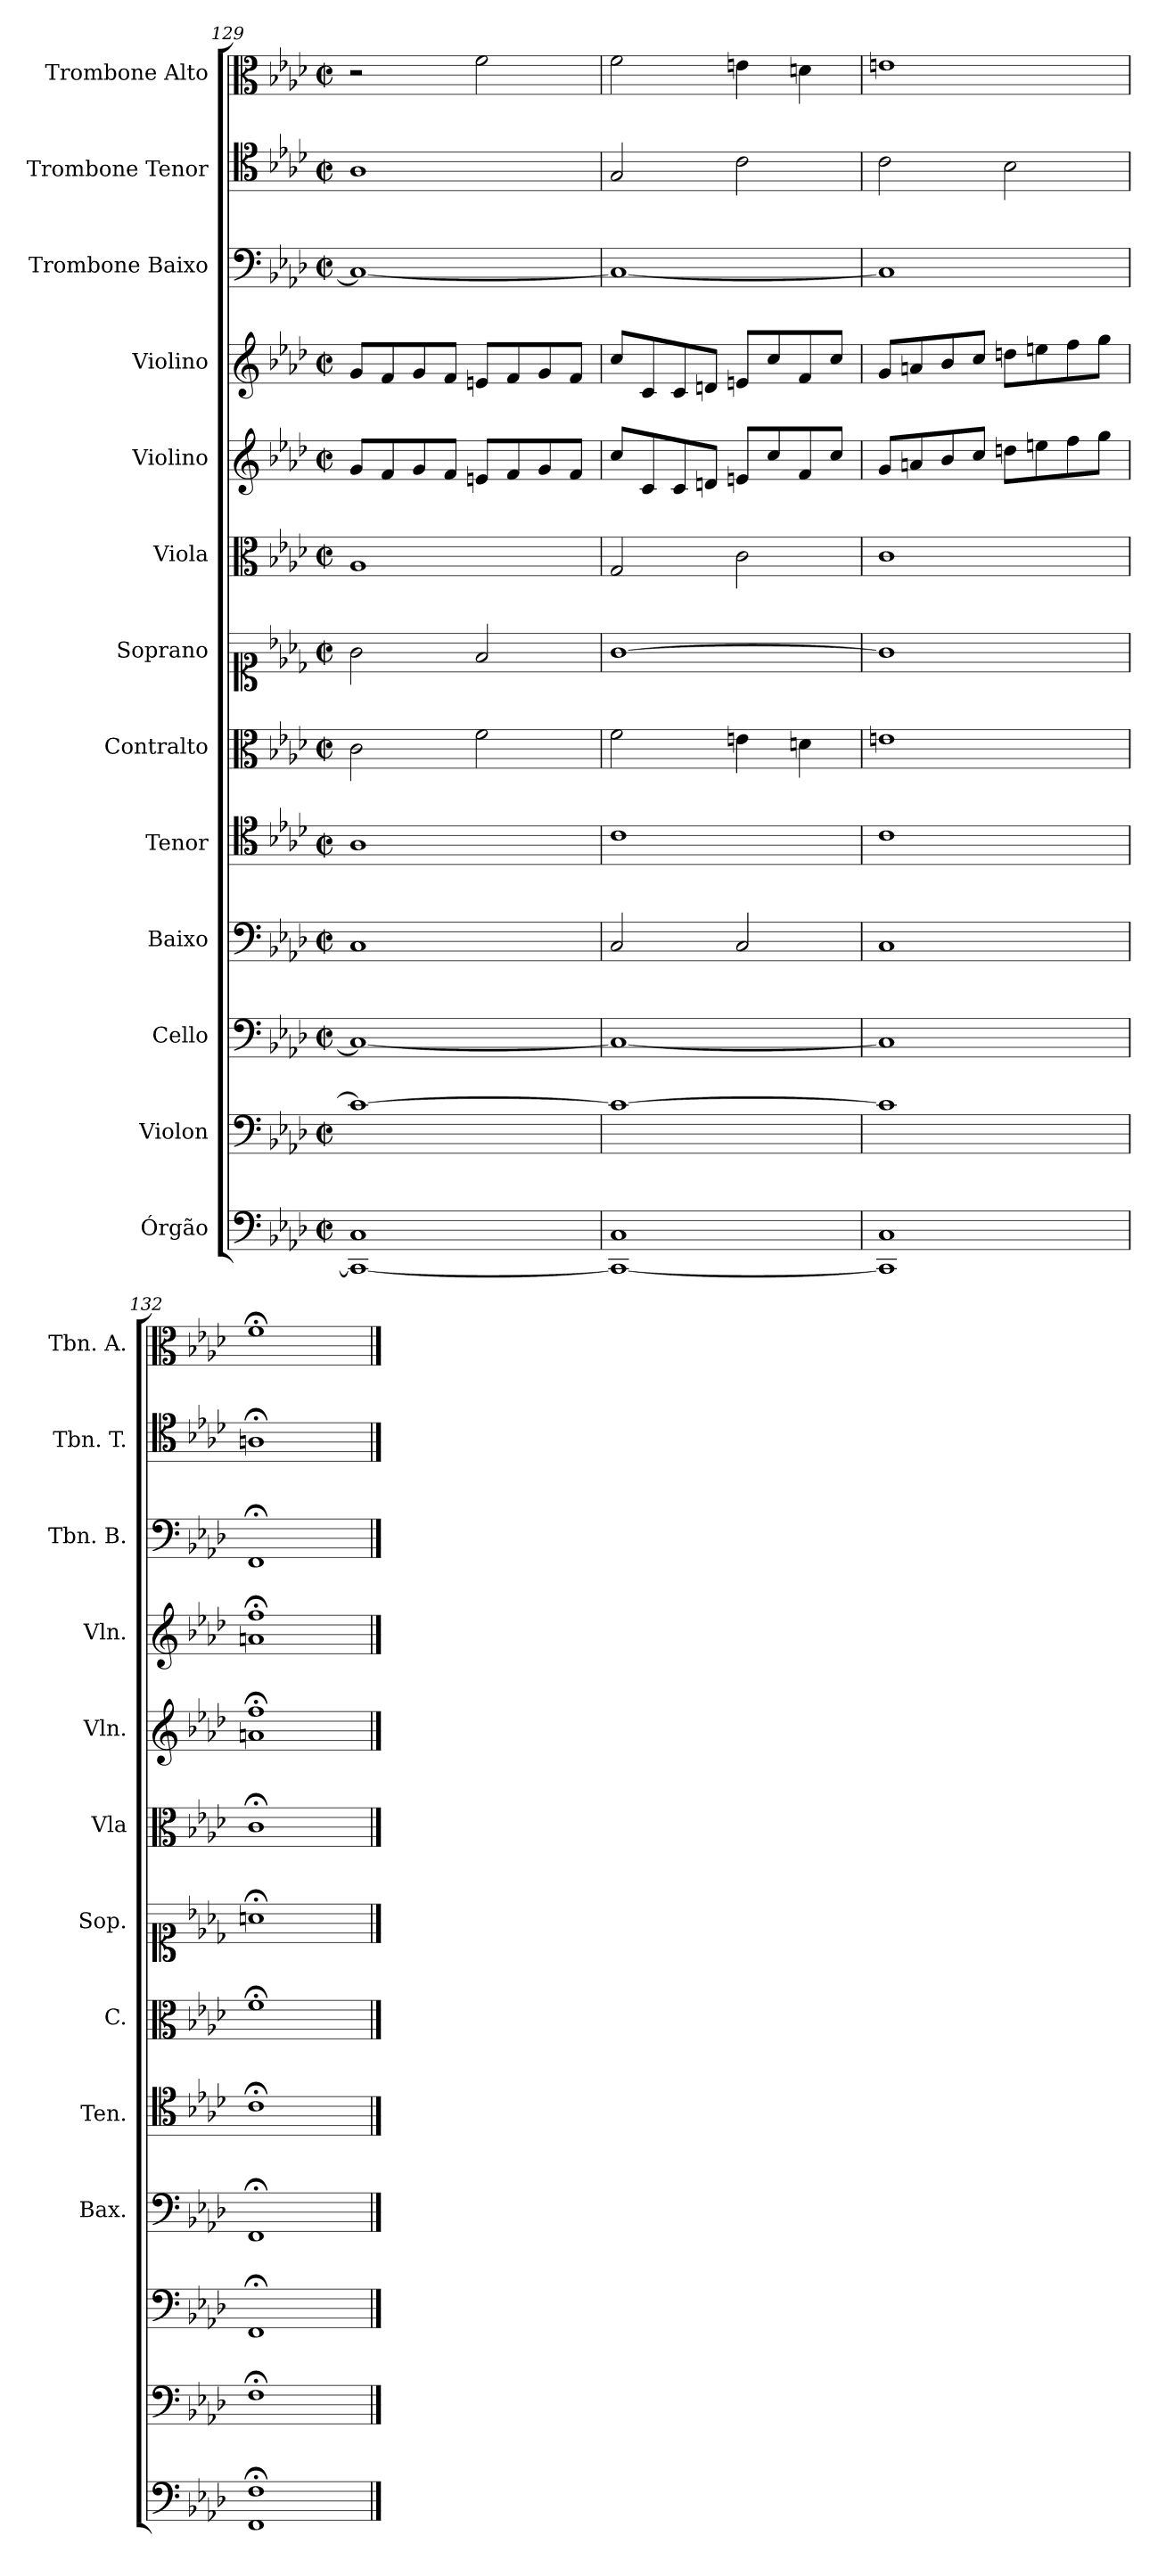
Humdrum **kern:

**kern	**kern	**kern	**kern	**kern	**kern	**kern	**kern	**kern	**kern	**kern	**kern	**kern
*part13	*part12	*part11	*part10	*part9	*part8	*part7	*part6	*part5	*part4	*part3	*part2	*part1
*staff13	*staff12	*staff11	*staff10	*staff9	*staff8	*staff7	*staff6	*staff5	*staff4	*staff3	*staff2	*staff1
*I"Órgão	*I"Violon	*I"Cello	*I"Baixo	*I"Tenor	*I"Contralto	*I"Soprano	*I"Viola	*I"Violino	*I"Violino	*I"Trombone Baixo	*I"Trombone Tenor	*I"Trombone Alto
*	*	*	*I'Bax.	*I'Ten.	*I'C.	*I'Sop.	*I'Vla	*I'Vln.	*I'Vln.	*I'Tbn. B.	*I'Tbn. T.	*I'Tbn. A.
*clefF4	*clefF4	*clefF4	*clefF4	*clefC4	*clefC3	*clefC1	*clefC3	*clefG2	*clefG2	*clefF4	*clefC4	*clefC3
*	*ITrd7c12	*	*	*	*	*	*	*	*	*	*	*
*k[b-e-a-d-]	*k[b-e-a-d-]	*k[b-e-a-d-]	*k[b-e-a-d-]	*k[b-e-a-d-]	*k[b-e-a-d-]	*k[b-e-a-d-]	*k[b-e-a-d-]	*k[b-e-a-d-]	*k[b-e-a-d-]	*k[b-e-a-d-]	*k[b-e-a-d-]	*k[b-e-a-d-]
*M2/2	*M2/2	*M2/2	*M2/2	*M2/2	*M2/2	*M2/2	*M2/2	*M2/2	*M2/2	*M2/2	*M2/2	*M2/2
*met(c|)	*met(c|)	*met(c|)	*met(c|)	*met(c|)	*met(c|)	*met(c|)	*met(c|)	*met(c|)	*met(c|)	*met(c|)	*met(c|)	*met(c|)
=129	=129	=129	=129	=129	=129	=129	=129	=129	=129	=129	=129	=129
1CC_ 1C	1C_	1C_	1C	1A-	2c\	2g\	1A-	8g/L	8g/L	1C_	1A-	2r
.	.	.	.	.	.	.	.	8f/	8f/	.	.	.
.	.	.	.	.	.	.	.	8g/	8g/	.	.	.
.	.	.	.	.	.	.	.	8f/J	8f/J	.	.	.
.	.	.	.	.	2f\	2f/	.	8en/L	8en/L	.	.	2f\
.	.	.	.	.	.	.	.	8f/	8f/	.	.	.
.	.	.	.	.	.	.	.	8g/	8g/	.	.	.
.	.	.	.	.	.	.	.	8f/J	8f/J	.	.	.
=130	=130	=130	=130	=130	=130	=130	=130	=130	=130	=130	=130	=130
1CC_ 1C	1C_	1C_	2C/	1c	2f\	[1g	2G/	8cc/L	8cc/L	1C_	2G/	2f\
.	.	.	.	.	.	.	.	8c/	8c/	.	.	.
.	.	.	.	.	.	.	.	8c/	8c/	.	.	.
.	.	.	.	.	.	.	.	8dn/J	8dn/J	.	.	.
.	.	.	2C/	.	4en\	.	2c\	8en/L	8en/L	.	2c\	4en\
.	.	.	.	.	.	.	.	8cc/	8cc/	.	.	.
.	.	.	.	.	4dn\	.	.	8f/	8f/	.	.	4dn\
.	.	.	.	.	.	.	.	8cc/J	8cc/J	.	.	.
!!LO:PB:g=z
=131	=131	=131	=131	=131	=131	=131	=131	=131	=131	=131	=131	=131
1CC] 1C	1C]	1C]	1C	1c	1en	1g]	1c	8g/L	8g/L	1C]	2c\	1en
.	.	.	.	.	.	.	.	8an/	8an/	.	.	.
.	.	.	.	.	.	.	.	8b-/	8b-/	.	.	.
.	.	.	.	.	.	.	.	8cc/J	8cc/J	.	.	.
.	.	.	.	.	.	.	.	8ddn\L	8ddn\L	.	2B-\	.
.	.	.	.	.	.	.	.	8een\	8een\	.	.	.
.	.	.	.	.	.	.	.	8ff\	8ff\	.	.	.
.	.	.	.	.	.	.	.	8gg\J	8gg\J	.	.	.
=132	=132	=132	=132	=132	=132	=132	=132	=132	=132	=132	=132	=132
1FF;< 1F;<	1FF;<	1FF;<	1FF;<	1c;<	1f;<	1an;<	1c;<	1an;< 1ff;<	1an;< 1ff;<	1FF;<	1An;<	1f;<
==	==	==	==	==	==	==	==	==	==	==	==	==
*-	*-	*-	*-	*-	*-	*-	*-	*-	*-	*-	*-	*-
